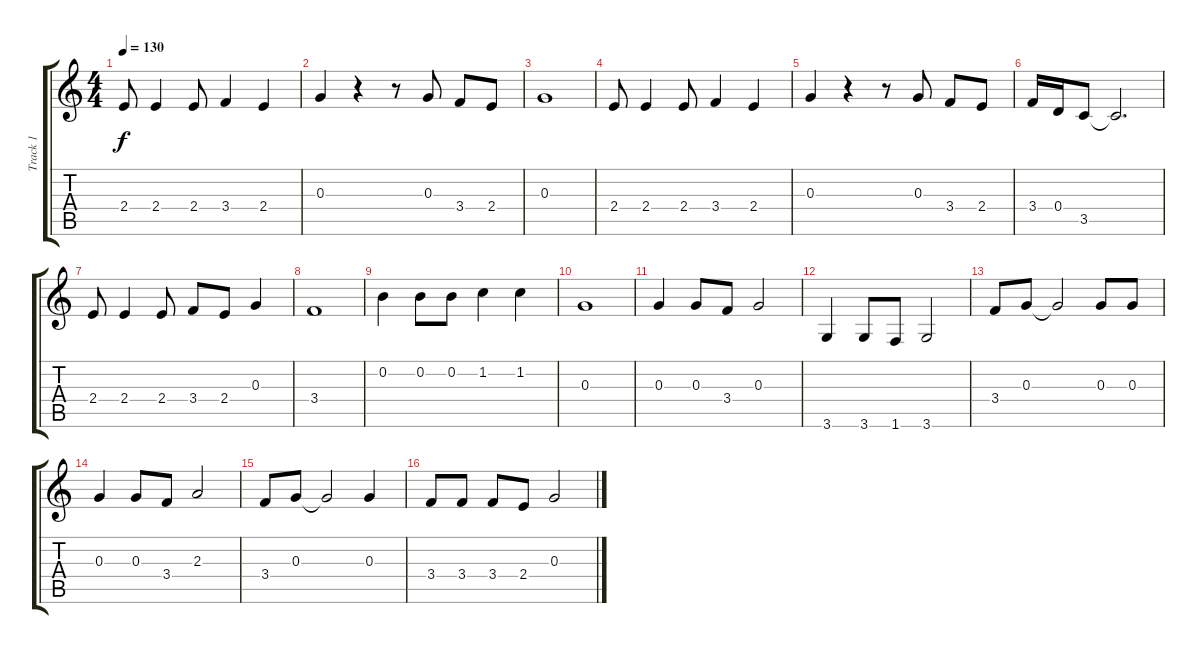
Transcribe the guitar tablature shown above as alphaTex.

\track ("Track 1" "Track 1") {instrument acousticguitarnylon}
\staff {score tabs}
\tuning (E4 B3 G3 D3 A2 E2) {hide}
\ts (4 4)
\tempo 130
\clef g2
\ks c
2.4.8{dy f} 2.4.4 2.4.8 3.4.4 2.4.4 |
0.3.4 r.4 r.8 0.3.8 3.4.8 2.4.8 |
0.3.1 |
2.4.8 2.4.4 2.4.8 3.4.4 2.4.4 |
0.3.4 r.4 r.8 0.3.8 3.4.8 2.4.8 |
3.4.16 0.4.16 3.5.8 3.5{t}.2{d} |
2.4.8 2.4.4 2.4.8 3.4.8 2.4.8 0.3.4 |
3.4.1 |
0.2.4 0.2.8 0.2.8 1.2.4 1.2.4 |
0.3.1 |
0.3.4 0.3.8 3.4.8 0.3.2 |
3.6.4 3.6.8 1.6.8 3.6.2 |
3.4.8 0.3.8 0.3{t}.2 0.3.8 0.3.8 |
0.3.4 0.3.8 3.4.8 2.3.2 |
3.4.8 0.3.8 0.3{t}.2 0.3.4 |
3.4.8 3.4.8 3.4.8 2.4.8 0.3.2
